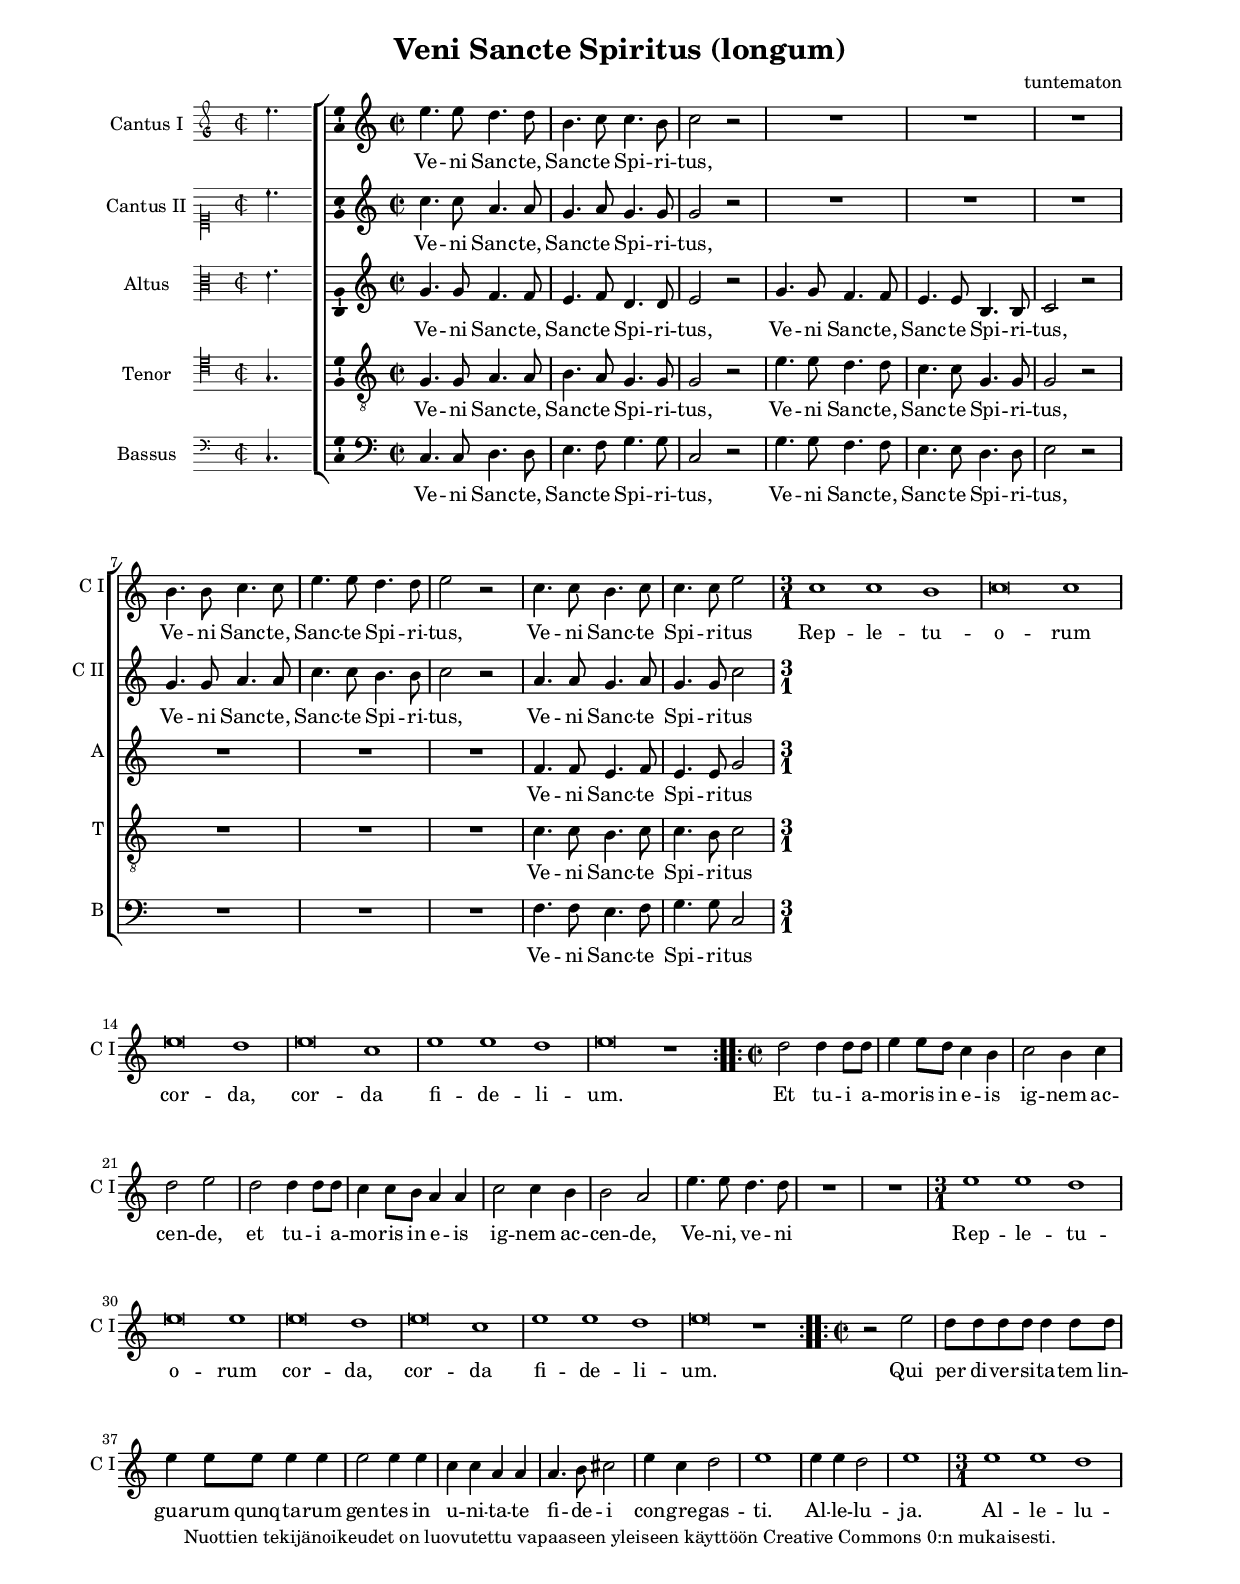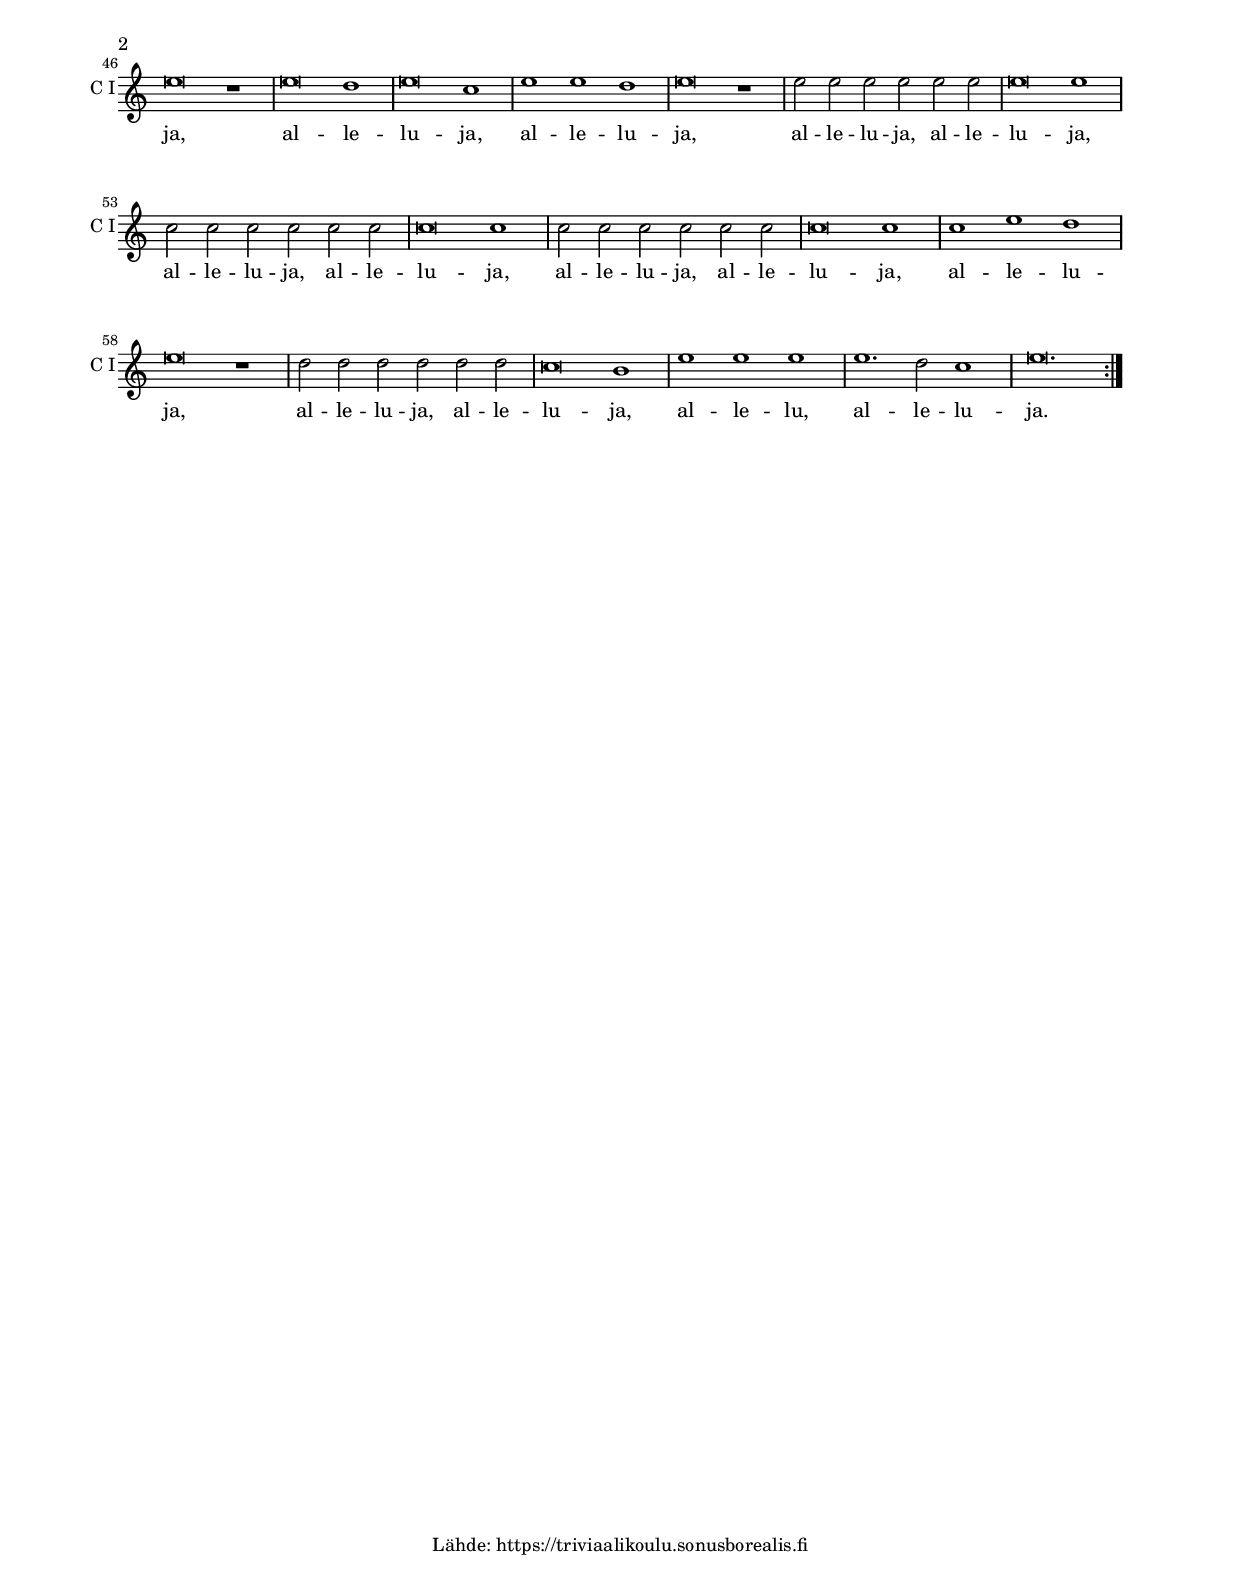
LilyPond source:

\version "2.19.80"
\include "suomi.ly"

\include "../paper-margins.ily"

#(set-global-staff-size 16)

global = {
  \time 2/2
  \key c \major
  \set Staff.midiInstrument = #"voice oohs"
}


SopranoMusic = \relative c'' {
	\set Staff.instrumentName = #"Cantus I"
	\set Staff.shortInstrumentName = "C I"

	\incipit { \clef "mensural-g" \key c \major \time 2/2 e''4. }

	\repeat volta 2 {
		e4. e8 d4. d8 | h4. c8 c4. h8 | c2 r |
		R1 | R1 | R1 | 
		h4. h8 c4. c8 | e4. e8 d4. d8 | e2 r |
		c4. c8 h4. c8 | c4. c8 e2 |
% p2
		\time 3/1
		c1 c h | c\breve c1 | e\breve d1 | e\breve c1 | e e d | e\breve r1 |
	}
	\repeat volta 2 {
		\time 2/2
		d2 d4 d8 d | e4 e8 d c4 h | c2 h4 c | d2 e |
		d2 d4 d8 d | c4 c8 h a4 a | c2 c4 h | h2 a |
% p3
		e'4. e8 d4. d8 | R1 | R1 |
		\time 3/1
		e1 e d |
		e\breve e1 | e\breve d1 | e\breve c1 | e e d | e\breve r1 |
	}
	\repeat volta 2 {
		\time 2/2
		r2 e | d8 d d d d4 d8 d | e4 e8 e e4 e | e2 e4 e | c c a a |
% p4
		a4. h8 cis2 | e4 c d2 | e1 | e4 e d2 | e1 |
		\time 3/1
		e e d | e\breve r1 | e\breve d1 | e\breve c1 | e e d | e\breve r1 |
		e2 e e e e e | e\breve e1 | c2 c c c c c | c\breve c1 |
		c2 c c c c c | c\breve c1 |
% p5
		c1 e d | e\breve r1 | d2 d d d d d | c\breve h1 |
		e e e | e1. d2 c1 | e\breve. |
	}
}

stanzaOneLyricsSoprano = \lyricmode {
	Ve -- ni Sanc -- te, Sanc -- te Spi -- ri -- tus,
	Ve -- ni Sanc -- te, Sanc -- te Spi -- ri -- tus,
	Ve -- ni Sanc -- te Spi -- ri -- tus

	Rep -- le -- tu -- o -- rum
	cor -- da, cor -- da fi -- de -- li -- um.
	Et tu -- i a -- mo -- ris in e -- is
	ig -- nem ac -- cen -- de,
	et tu -- i a -- mo -- ris in e -- is
	ig -- nem ac -- cen -- de,

	Ve -- ni, ve -- ni
	Rep -- le -- tu -- o -- rum
	cor -- da, cor -- da fi -- de -- li -- um.

	Qui per di -- ver -- si -- ta -- tem lin -- gua -- rum
	qunq -- ta -- rum gen -- tes in u -- ni -- ta -- te
	fi -- de -- i con -- gre -- gas -- ti.

	Al -- le -- lu -- ja.

	Al -- le -- lu -- ja, al -- le -- lu -- ja, 
	al -- le -- lu -- ja, al -- le -- lu -- ja, 
	al -- le -- lu -- ja, al -- le -- lu -- ja, 
	al -- le -- lu -- ja, al -- le -- lu -- ja, 
	al -- le -- lu -- ja, al -- le -- lu -- ja, 
	al -- le -- lu -- ja, al -- le -- lu -- ja, 
	al -- le -- lu, al -- le -- lu -- ja.
}

stanzaOneLyrics = \lyricmode {
	Ve -- ni Sanc -- te, Sanc -- te Spi -- ri -- tus,
	Ve -- ni Sanc -- te, Sanc -- te Spi -- ri -- tus,
	Ve -- ni Sanc -- te Spi -- ri -- tus

	Rep -- le -- tu -- o -- rum
	cor -- da, cor -- da fi -- de -- li -- um.
	Et tu -- i a -- mo -- ris in e -- is
	ig -- nem ac -- cen -- de,
	et tu -- i a -- mo -- ris in e -- is
	ig -- nem ac -- cen -- de,

	Ve -- ni, ve -- ni, Sanc -- te Spi -- ri -- tus
	Rep -- le -- tu -- o -- rum
	cor -- da, cor -- da fi -- de -- li -- um.

	Qui per di -- ver -- si -- ta -- tem lin -- gua -- rum
	qunq -- ta -- rum gen -- tes in u -- ni -- ta -- te
	fi -- de -- i con -- gre -- gas -- ti.

	Al -- le -- lu -- ja.

	Al -- le -- lu -- ja, al -- le -- lu -- ja, 
	al -- le -- lu -- ja, al -- le -- lu -- ja, 
	al -- le -- lu -- ja, al -- le -- lu -- ja, 
	al -- le -- lu -- ja, al -- le -- lu -- ja, 
	al -- le -- lu -- ja, al -- le -- lu -- ja, 
	al -- le -- lu -- ja, al -- le -- lu -- ja, 
	al -- le -- lu, al -- le -- lu -- ja.
}

SopranoTwoMusic = \relative c'' {
	\set Staff.instrumentName = #"Cantus II"
	\set Staff.shortInstrumentName = "C II"

	\incipit { \clef "mensural-c1" \key c \major \time 2/2 c''4. }

	c4. c8 a4. a8 | g4. a8 g4. g8 | g2 r |
	R1 | R1 | R1 | 
	g4. g8 a4. a8 | c4. c8 h4. h8 | c2 r |
	a4. a8 g4. a8 | g4. g8 c2 |	
}

AltoMusic = \relative c'' {
	\set Staff.instrumentName = #"Altus"
	\set Staff.shortInstrumentName = "A"

	\incipit { \clef "mensural-c3" \key c \major \time 2/2 e'4. } % !! e or g?

	g4. g8 f4. f8 | e4. f8 d4. d8 | e2 r |
	g4. g8 f4. f8 | e4. e8 h4. h8 | c2 r |
	R1 | R1 | R1 |
	f4. f8 e4. f8 | e4. e8 g2 |
}

TenoreMusic = \relative c' {
	\set Staff.instrumentName = #"Tenor"
	\set Staff.shortInstrumentName = "T"

	\incipit { \clef "mensural-c4" \key c \major \time 2/2 g4. }

	\clef "treble_8"
	g4. g8 a4. a8 | h4. a8 g4. g8 | g2 r |
	e'4. e8 d4. d8 | c4. c8 g4. g8 | g2 r |
	R1 | R1 | R1 | 
	c4. c8 h4. c8 | c4. h8 c2 |
}

BassMusic = \relative c {
	\set Staff.instrumentName = #"Bassus"
	\set Staff.shortInstrumentName = "B"

	\incipit { \clef "mensural-f" \key c \major \time 2/2 c4. }

	\clef bass
	c4. c8 d4. d8 | e4. f8 g4. g8 | c,2 r |
	g'4. g8 f4. f8 | e4. e8 d4. d8 | e2 r |
	R1 | R1 | R1 | 
	f4. f8 e4. f8 | g4. g8 c,2 |
}


\header {
  title = "Veni Sancte Spiritus (longum)"
%  subtitle = ""
  composer = "tuntematon"
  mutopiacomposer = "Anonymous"
%  instrument = "Voice (SATB)"
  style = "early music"
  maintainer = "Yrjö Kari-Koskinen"
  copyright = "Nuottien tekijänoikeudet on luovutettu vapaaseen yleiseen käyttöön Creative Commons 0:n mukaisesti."
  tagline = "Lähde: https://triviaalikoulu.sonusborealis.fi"
}

\score {
  \new ChoirStaff <<
    \new Staff <<
      \new Voice = "Soprano" {
		    \global
        \SopranoMusic
      }
     \new Lyrics \lyricsto "Soprano" {
       \stanzaOneLyricsSoprano
     }
    >>
    \new Staff <<
      \new Voice = "SopranoTwo" {
        \global
        \SopranoTwoMusic
      }
     \new Lyrics \lyricsto "SopranoTwo" {
       \stanzaOneLyricsSoprano
     }
    >>
    \new Staff <<
      \new Voice = "Alto" {
        \global
        \AltoMusic
      }
     \new Lyrics \lyricsto "Alto" {
       \stanzaOneLyrics
     }
    >>
    \new Staff <<
      \new Voice = "Tenore" {
        \global
        \TenoreMusic
      }
      \new Lyrics \lyricsto "Tenore" {
       \stanzaOneLyrics
      }
    >>
    \new Staff <<
      \new Voice = "Bass" {
        \global
        \BassMusic
      }
      \new Lyrics \lyricsto "Bass" {
       \stanzaOneLyrics
      }
    >>
  >>
  \layout {
    \context {
      \Voice
      \consists "Ambitus_engraver"
    }
    indent = 3.5\cm
    incipit-width = 2\cm
    \context {
     \Staff \RemoveEmptyStaves
   }
    \context {
     \Score
     \override VerticalAxisGroup.remove-first = ##t
    }
  }
}
